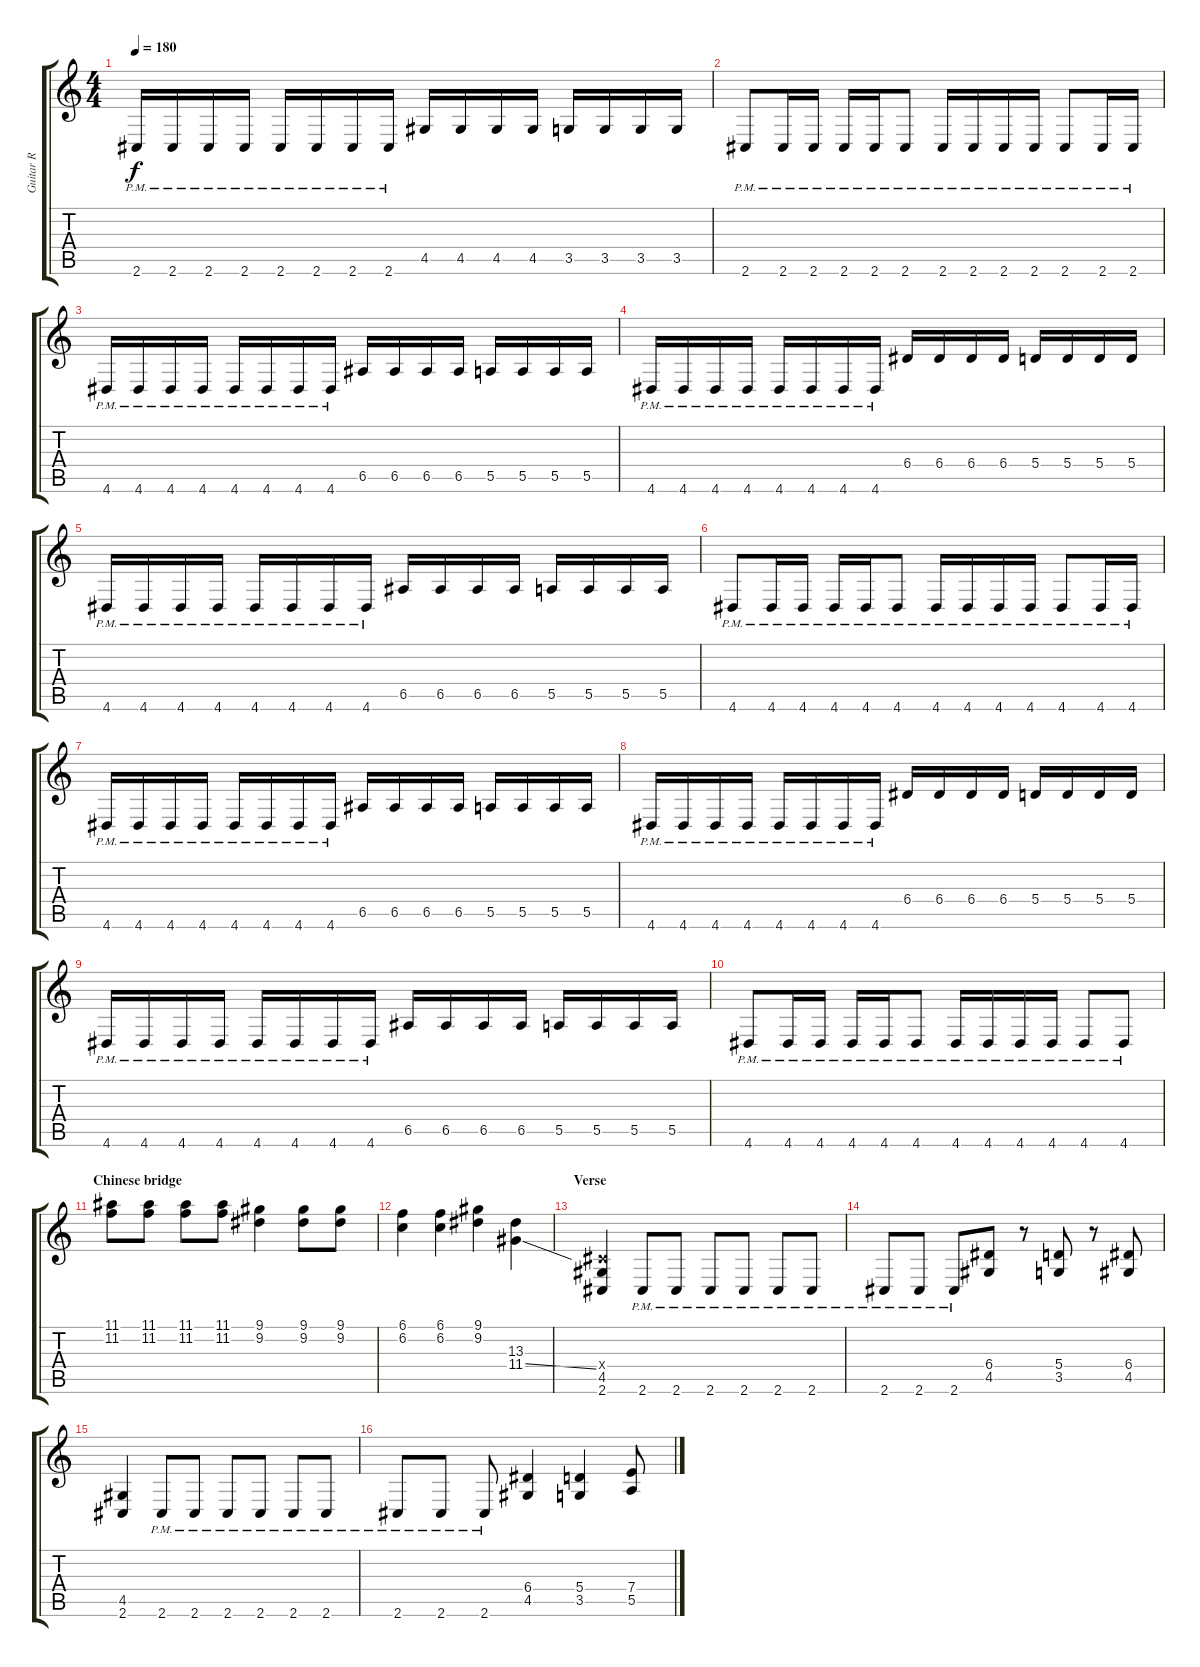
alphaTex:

\track ("Guitar R" "Guitar R") {instrument distortionguitar}
\staff {score tabs}
\tuning (B3 Gb3 D3 A2 E2 B1) {hide}
\ts (4 4)
\tempo 180
\clef g2
\ks c
2.6{pm}.16{dy f} 2.6{pm}.16 2.6{pm}.16 2.6{pm}.16 2.6{pm}.16 2.6{pm}.16 2.6{pm}.16 2.6{pm}.16 4.5.16 4.5.16 4.5.16 4.5.16 3.5.16 3.5.16 3.5.16 3.5.16 |
2.6{pm}.8 2.6{pm}.16 2.6{pm}.16 2.6{pm}.16 2.6{pm}.16 2.6{pm}.8 2.6{pm}.16 2.6{pm}.16 2.6{pm}.16 2.6{pm}.16 2.6{pm}.8 2.6{pm}.16 2.6{pm}.16 |
4.6{pm}.16 4.6{pm}.16 4.6{pm}.16 4.6{pm}.16 4.6{pm}.16 4.6{pm}.16 4.6{pm}.16 4.6{pm}.16 6.5.16 6.5.16 6.5.16 6.5.16 5.5.16 5.5.16 5.5.16 5.5.16 |
4.6{pm}.16 4.6{pm}.16 4.6{pm}.16 4.6{pm}.16 4.6{pm}.16 4.6{pm}.16 4.6{pm}.16 4.6{pm}.16 6.4.16 6.4.16 6.4.16 6.4.16 5.4.16 5.4.16 5.4.16 5.4.16 |
4.6{pm}.16 4.6{pm}.16 4.6{pm}.16 4.6{pm}.16 4.6{pm}.16 4.6{pm}.16 4.6{pm}.16 4.6{pm}.16 6.5.16 6.5.16 6.5.16 6.5.16 5.5.16 5.5.16 5.5.16 5.5.16 |
4.6{pm}.8 4.6{pm}.16 4.6{pm}.16 4.6{pm}.16 4.6{pm}.16 4.6{pm}.8 4.6{pm}.16 4.6{pm}.16 4.6{pm}.16 4.6{pm}.16 4.6{pm}.8 4.6{pm}.16 4.6{pm}.16 |
4.6{pm}.16 4.6{pm}.16 4.6{pm}.16 4.6{pm}.16 4.6{pm}.16 4.6{pm}.16 4.6{pm}.16 4.6{pm}.16 6.5.16 6.5.16 6.5.16 6.5.16 5.5.16 5.5.16 5.5.16 5.5.16 |
4.6{pm}.16 4.6{pm}.16 4.6{pm}.16 4.6{pm}.16 4.6{pm}.16 4.6{pm}.16 4.6{pm}.16 4.6{pm}.16 6.4.16 6.4.16 6.4.16 6.4.16 5.4.16 5.4.16 5.4.16 5.4.16 |
4.6{pm}.16 4.6{pm}.16 4.6{pm}.16 4.6{pm}.16 4.6{pm}.16 4.6{pm}.16 4.6{pm}.16 4.6{pm}.16 6.5.16 6.5.16 6.5.16 6.5.16 5.5.16 5.5.16 5.5.16 5.5.16 |
4.6{pm}.8 4.6{pm}.16 4.6{pm}.16 4.6{pm}.16 4.6{pm}.16 4.6{pm}.8 4.6{pm}.16 4.6{pm}.16 4.6{pm}.16 4.6{pm}.16 4.6{pm}.8 4.6{pm}.8 |
\section ("" "Chinese bridge")
(11.1 11.2).8 (11.1 11.2).8 (11.1 11.2).8 (11.1 11.2).8 (9.1 9.2).4 (9.1 9.2).8 (9.1 9.2).8 |
(6.1 6.2).4 (6.1 6.2).4 (9.1 9.2).4 (13.3 11.4{ss}).4 |
\section ("" "Verse")
(4.4{x} 4.5 2.6).4 2.6{pm}.8 2.6{pm}.8 2.6{pm}.8 2.6{pm}.8 2.6{pm}.8 2.6{pm}.8 |
2.6{pm}.8 2.6{pm}.8 2.6{pm}.8 (6.4 4.5).8 r.8 (5.4 3.5).8 r.8 (6.4 4.5).8 |
(4.5 2.6).4 2.6{pm}.8 2.6{pm}.8 2.6{pm}.8 2.6{pm}.8 2.6{pm}.8 2.6{pm}.8 |
2.6{pm}.8 2.6{pm}.8 2.6{pm}.8 (6.4 4.5).4 (5.4 3.5).4 (7.4 5.5).8
